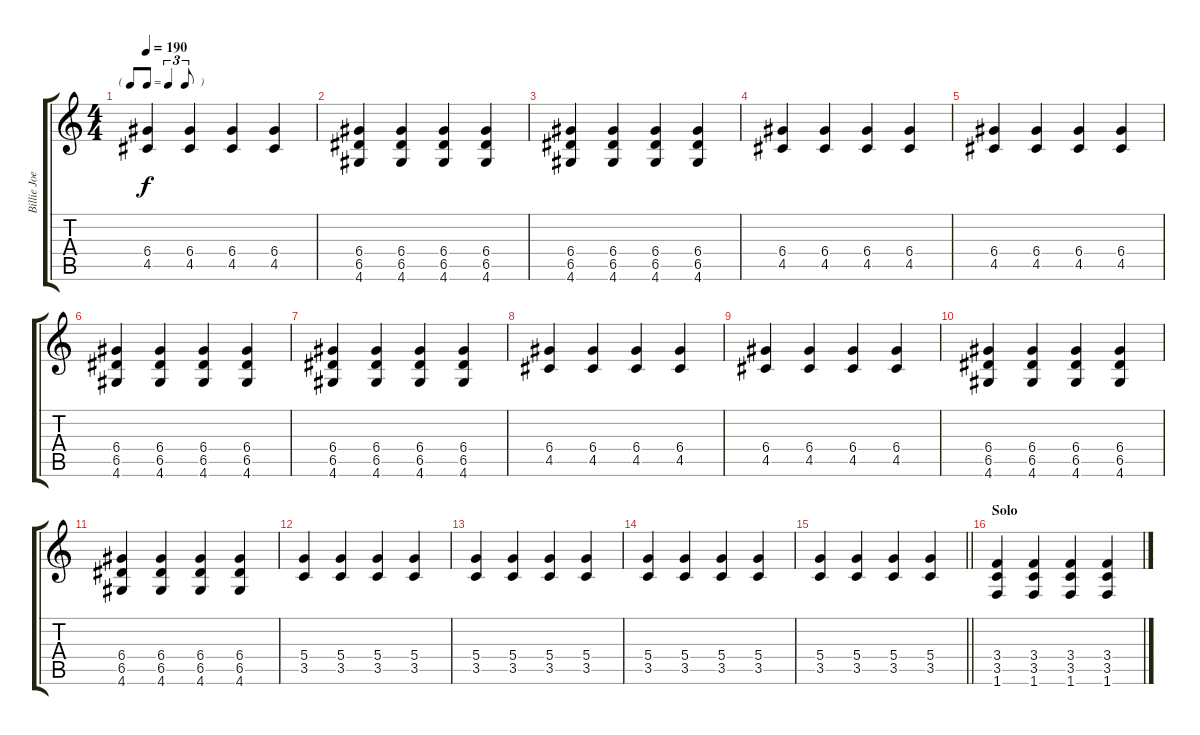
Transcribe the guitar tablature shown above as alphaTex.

\track ("Billie Joe" "Billie Joe") {instrument distortionguitar}
\staff {score tabs}
\tuning (E4 B3 G3 D3 A2 E2) {hide}
\ts (4 4)
\tf triplet8th
\tempo 190
\clef g2
\ks c
(6.4 4.5).4{dy f} (6.4 4.5).4 (6.4 4.5).4 (6.4 4.5).4 |
(6.4 6.5 4.6).4 (6.4 6.5 4.6).4 (6.4 6.5 4.6).4 (6.4 6.5 4.6).4 |
(6.4 6.5 4.6).4 (6.4 6.5 4.6).4 (6.4 6.5 4.6).4 (6.4 6.5 4.6).4 |
(6.4 4.5).4 (6.4 4.5).4 (6.4 4.5).4 (6.4 4.5).4 |
(6.4 4.5).4 (6.4 4.5).4 (6.4 4.5).4 (6.4 4.5).4 |
(6.4 6.5 4.6).4 (6.4 6.5 4.6).4 (6.4 6.5 4.6).4 (6.4 6.5 4.6).4 |
(6.4 6.5 4.6).4 (6.4 6.5 4.6).4 (6.4 6.5 4.6).4 (6.4 6.5 4.6).4 |
(6.4 4.5).4 (6.4 4.5).4 (6.4 4.5).4 (6.4 4.5).4 |
(6.4 4.5).4 (6.4 4.5).4 (6.4 4.5).4 (6.4 4.5).4 |
(6.4 6.5 4.6).4 (6.4 6.5 4.6).4 (6.4 6.5 4.6).4 (6.4 6.5 4.6).4 |
(6.4 6.5 4.6).4 (6.4 6.5 4.6).4 (6.4 6.5 4.6).4 (6.4 6.5 4.6).4 |
(5.4 3.5).4 (5.4 3.5).4 (5.4 3.5).4 (5.4 3.5).4 |
(5.4 3.5).4 (5.4 3.5).4 (5.4 3.5).4 (5.4 3.5).4 |
(5.4 3.5).4 (5.4 3.5).4 (5.4 3.5).4 (5.4 3.5).4 |
\barLineRight lightlight
(5.4 3.5).4 (5.4 3.5).4 (5.4 3.5).4 (5.4 3.5).4 |
\section ("" "Solo")
(3.4 3.5 1.6).4 (3.4 3.5 1.6).4 (3.4 3.5 1.6).4 (3.4 3.5 1.6).4
